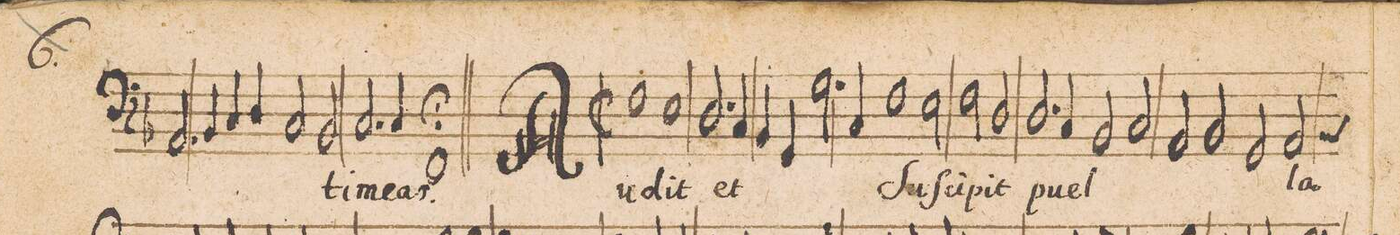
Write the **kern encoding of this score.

**kern	**text
*I"[Basso]	*
*clefF4	*
*k[b-]	*
*met(C|)	*
*M2/1	*
2.AA/	.
4BB-/	.
4C/	.
4D/	.
=81	=81
2C/	.
2BB-/	.
2.C/	ti-
4C/	-me-
=82	=82
0FF/;	-as.
=83||	=83||
*M2/1	*
*met(C|)	*
1F\	Au-
1E\	-dit
=84	=84
2.D/	et
4C/	.
4BB-/	.
4GG/	.
2.G\	.
=85	=85
4C/	.
1F\	ſuſ-
2E\	-ci-
=86	=86
2F\	-pit
2D/	.
2.D/	pu-
4C/	-el-
=87	=87
2BB-/	.
2C/	.
2AA/	.
2BB-/	.
=88	=88
2GG/	.
*custos:BB	*
2AA/	-la
*-	*-
